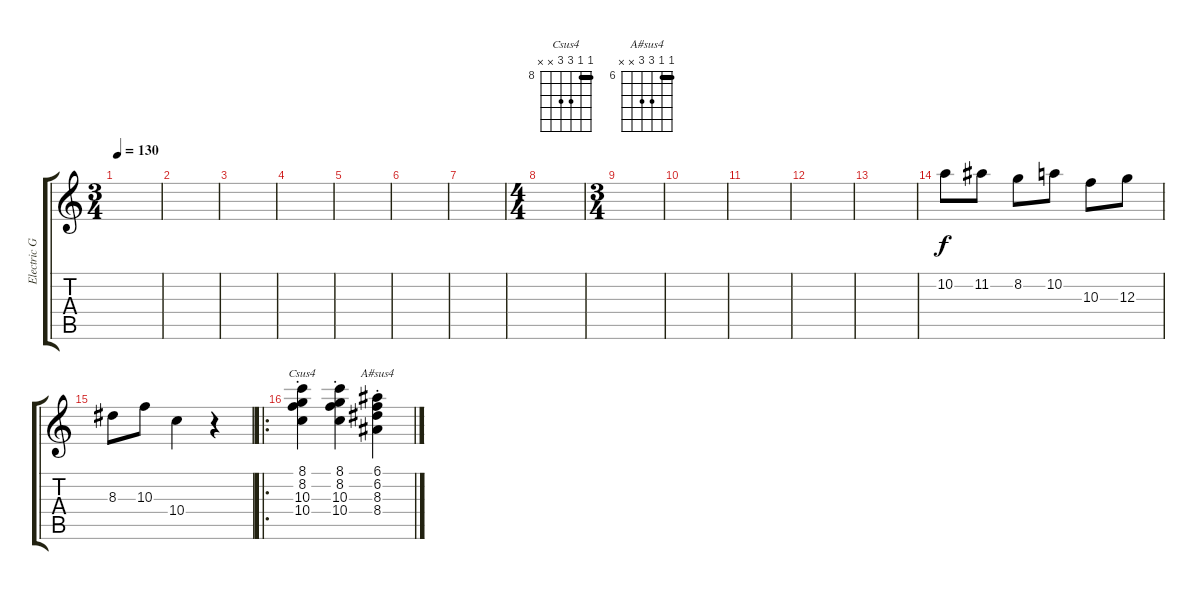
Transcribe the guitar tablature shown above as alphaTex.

\track ("Electric Guitar" "Electric G") {instrument overdrivenguitar}
\staff {score tabs}
\tuning (E4 B3 G3 D3 A2 E2) {hide}
\chord ("Csus4" 8 8 10 10 x x) {firstfret 8 barre 8}
\chord ("A#sus4" 6 6 8 8 x x) {firstfret 6 barre 6}
\ts (3 4)
\tempo 130
\clef g2
\ks c
|
|
|
|
|
|
|
\ts (4 4)
|
\ts (3 4)
|
|
|
|
|
10.2.8 11.2.8 8.2.8 10.2.8 10.3.8 12.3.8 |
8.3.8 10.3.8 10.4.4 r.4 |
\ro
(8.1{st} 8.2{st} 10.3{st} 10.4{st}).4{ch "Csus4"} (8.1{st} 8.2{st} 10.3{st} 10.4{st}).4 (6.1{st} 6.2{st} 8.3{st} 8.4{st}).4{ch "A#sus4"}
